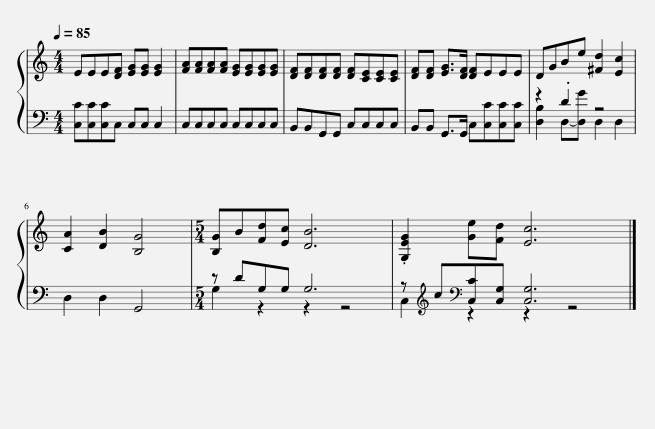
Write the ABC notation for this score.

X:1
%%score { 1 | ( 2 3 ) }
L:1/8
Q:1/4=85
M:4/4
I:linebreak $
K:C
V:1 treble
V:2 bass
V:3 bass
V:1
 EEE[DF] [EG][EG] [EG]2 | [FA][FA][FA][FA] [EG][EG][EG][EG] | [DF][DF][DF][DF] [DF][CE][CE][CE] | [DF][DF] [EG]>[DF] [DF]EEE | DGBe [^Fd]2 [Ec]2 |$ %5
 [CA]2 [DB]2 [B,G]4 |[M:5/4] [B,G]B[Fd][Ec] [DB]6 | .[G,EG]2 [Ge][Fd] [Ec]6 |] %8
V:2
 [C,C][C,C][C,C]C, C,C, C,2 | C,C,C,C, C,C,C,C, | B,,B,,G,,G,, C,C,C,C, | B,,B,, G,,>G,, C,[C,C][C,C][C,C] | z2 .D2 z4 |$ %5
 D,2 D,2 G,,4 |[M:5/4] z DG,G, G,6 | z[K:treble] c[K:bass][C,C][C,G,] [C,G,]6 |] %8
V:3
 x8 | x8 | x8 | x8 | [D,B,]2 D,-[D,G] D,2 D,2 |$ %5
 x8 |[M:5/4] G,2 z2 z2 z4 | C,2[K:treble][K:bass] z2 z2 z4 |] %8
